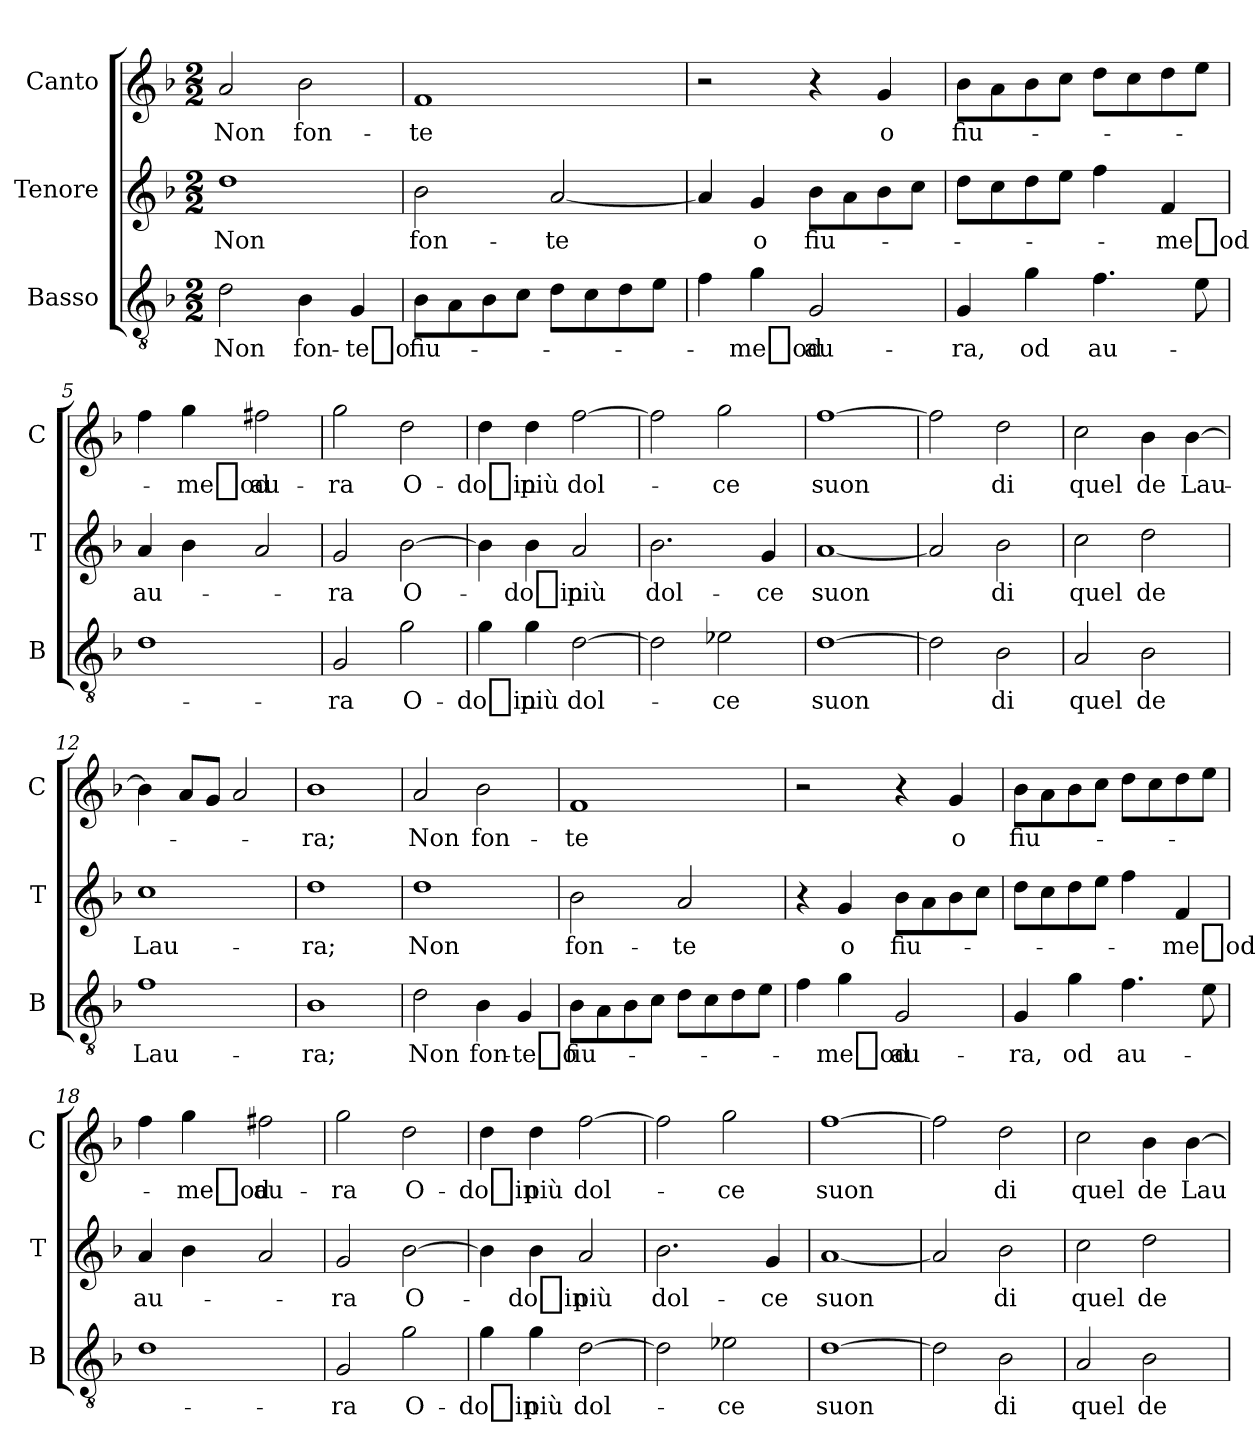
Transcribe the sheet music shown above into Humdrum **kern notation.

**kern	**text	**kern	**text	**kern	**text
*part3	*part3	*part2	*part2	*part1	*part1
*staff3	*staff3	*staff2	*staff2	*staff1	*staff1
*I"Basso	*	*I"Tenore	*	*I"Canto	*
*I'B	*	*I'T	*	*I'C	*
*clefGv2	*	*clefG2	*	*clefG2	*
*k[b-]	*	*k[b-]	*	*k[b-]	*
*F:	*	*F:	*	*F:	*
*M2/2	*	*M2/2	*	*M2/2	*
=1	=1	=1	=1	=1	=1
2d	Non	1dd	Non	2a	Non
4B-	fon-	.	.	2b-	fon-
4G	-te_o	.	.	.	.
=2	=2	=2	=2	=2	=2
8B-L	fiu-	2b-	fon-	1f	-te
8A	.	.	.	.	.
8B-	.	.	.	.	.
8cJ	.	.	.	.	.
8dL	.	[2a	-te	.	.
8c	.	.	.	.	.
8d	.	.	.	.	.
8eJ	.	.	.	.	.
=3	=3	=3	=3	=3	=3
4f	.	4a]	.	2r	.
4g	-me_od	4g	o	.	.
2G	au-	8b-L	fiu-	4r	.
.	.	8a	.	.	.
.	.	8b-	.	4g	o
.	.	8ccJ	.	.	.
=4	=4	=4	=4	=4	=4
4G	-ra,	8ddL	.	8b-L	fiu-
.	.	8cc	.	8a	.
4g	od	8dd	.	8b-	.
.	.	8eeJ	.	8ccJ	.
4.f	au-	4ff	.	8ddL	.
.	.	.	.	8cc	.
.	.	4f	-me_od	8dd	.
8e	.	.	.	8eeJ	.
=5	=5	=5	=5	=5	=5
1d	.	4a	au-	4ff	.
.	.	4b-	.	4gg	-me_od
.	.	2a	.	2ff#X	au-
=6	=6	=6	=6	=6	=6
2G	-ra	2g	-ra	2gg	-ra
2g	O-	[2b-	O-	2dd	O-
=7	=7	=7	=7	=7	=7
4g	-do_in	4b-]	.	4dd	-do_in
4g	più	4b-	-do_in	4dd	più
[2d	dol-	2a	più	[2ff	dol-
=8	=8	=8	=8	=8	=8
2d]	.	2.b-	dol-	2ff]	.
2e-X	-ce	.	.	2gg	-ce
.	.	4g	-ce	.	.
=9	=9	=9	=9	=9	=9
[1d	suon	[1a	suon	[1ff	suon
=10	=10	=10	=10	=10	=10
2d]	.	2a]	.	2ff]	.
2B-	di	2b-	di	2dd	di
=11	=11	=11	=11	=11	=11
2A	quel	2cc	quel	2cc	quel
2B-	de	2dd	de	4b-	de
.	.	.	.	[4b-	Lau-
=12	=12	=12	=12	=12	=12
1f	Lau-	1cc	Lau-	4b-]	.
.	.	.	.	8aL	.
.	.	.	.	8gJ	.
.	.	.	.	2a	.
=13	=13	=13	=13	=13	=13
1B-	-ra;	1dd	-ra;	1b-	-ra;
=14	=14	=14	=14	=14	=14
2d	Non	1dd	Non	2a	Non
4B-	fon-	.	.	2b-	fon-
4G	-te_o	.	.	.	.
=15	=15	=15	=15	=15	=15
8B-L	fiu-	2b-	fon-	1f	-te
8A	.	.	.	.	.
8B-	.	.	.	.	.
8cJ	.	.	.	.	.
8dL	.	2a	-te	.	.
8c	.	.	.	.	.
8d	.	.	.	.	.
8eJ	.	.	.	.	.
=16	=16	=16	=16	=16	=16
4f	.	4r	.	2r	.
4g	-me_od	4g	o	.	.
2G	au-	8b-L	fiu-	4r	.
.	.	8a	.	.	.
.	.	8b-	.	4g	o
.	.	8ccJ	.	.	.
=17	=17	=17	=17	=17	=17
4G	-ra,	8ddL	.	8b-L	fiu-
.	.	8cc	.	8a	.
4g	od	8dd	.	8b-	.
.	.	8eeJ	.	8ccJ	.
4.f	au-	4ff	.	8ddL	.
.	.	.	.	8cc	.
.	.	4f	-me_od	8dd	.
8e	.	.	.	8eeJ	.
=18	=18	=18	=18	=18	=18
1d	.	4a	au-	4ff	.
.	.	4b-	.	4gg	-me_od
.	.	2a	.	2ff#X	au-
=19	=19	=19	=19	=19	=19
2G	-ra	2g	-ra	2gg	-ra
2g	O-	[2b-	O-	2dd	O-
=20	=20	=20	=20	=20	=20
4g	-do_in	4b-]	.	4dd	-do_in
4g	più	4b-	-do_in	4dd	più
[2d	dol-	2a	più	[2ff	dol-
=21	=21	=21	=21	=21	=21
2d]	.	2.b-	dol-	2ff]	.
2e-X	-ce	.	.	2gg	-ce
.	.	4g	-ce	.	.
=22	=22	=22	=22	=22	=22
[1d	suon	[1a	suon	[1ff	suon
=23	=23	=23	=23	=23	=23
2d]	.	2a]	.	2ff]	.
2B-	di	2b-	di	2dd	di
=24	=24	=24	=24	=24	=24
2A	quel	2cc	quel	2cc	quel
2B-	de	2dd	de	4b-	de
.	.	.	.	[4b-	Lau-
=	=	=	=	=	=
*-	*-	*-	*-	*-	*-
